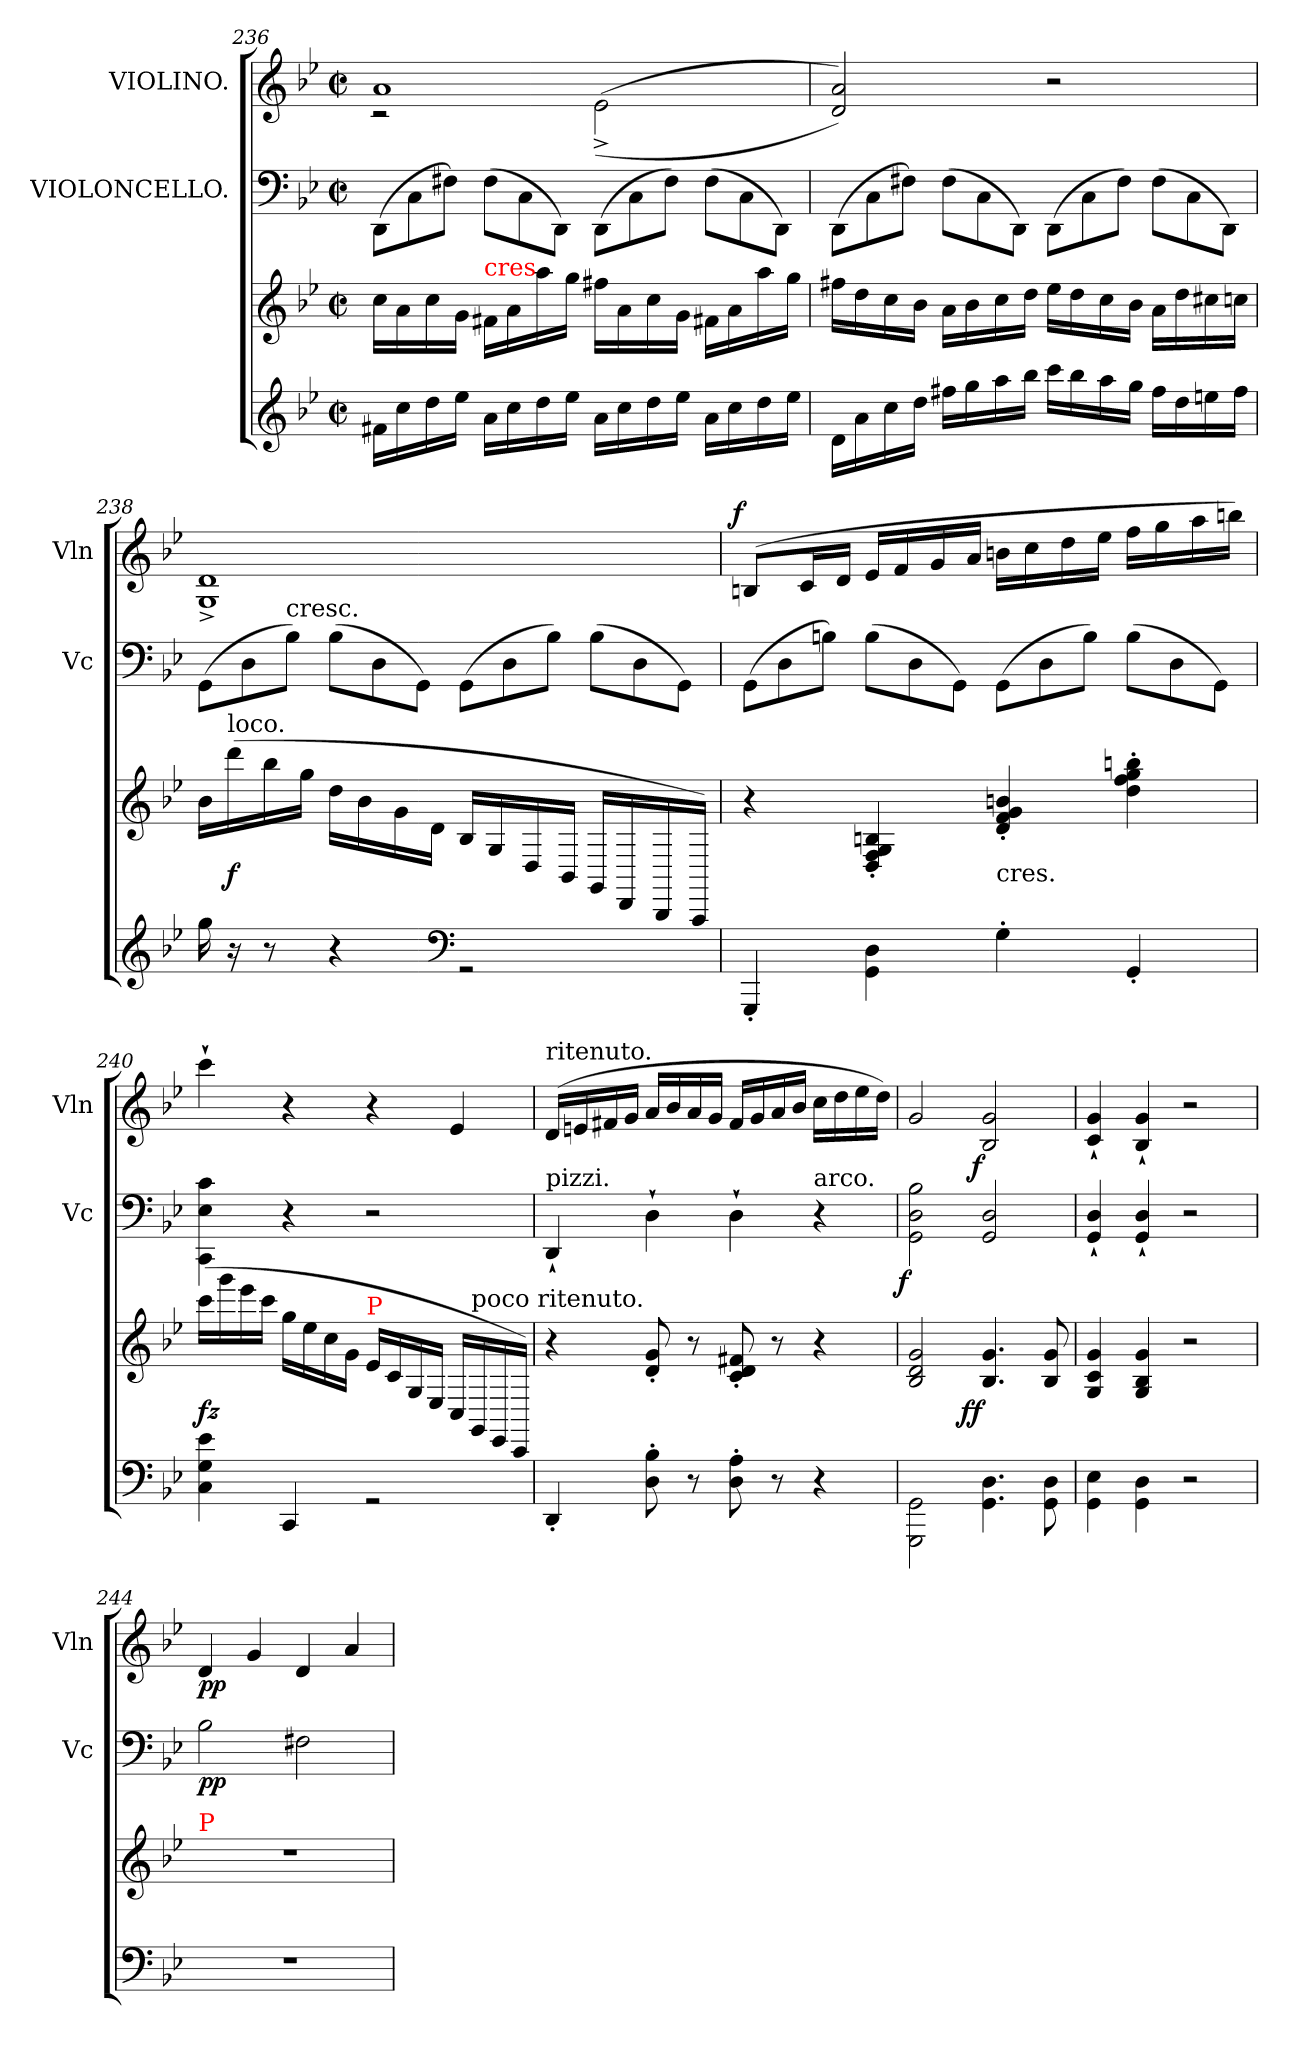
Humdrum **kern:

**kern	**kern	**dynam	**kern	**dynam	**kern	**dynam
*part3	*part3	*part3	*part2	*part2	*part1	*part1
*staff4	*staff3	*staff3/4	*staff2	*staff2	*staff1	*staff1
*	*	*	*I"VIOLONCELLO.	*	*I"VIOLINO.	*
*	*	*	*I'Vc	*	*I'Vln	*
*clefG2	*clefG2	*	*clefF4	*	*clefG2	*
*k[b-e-]	*k[b-e-]	*	*k[b-e-]	*	*k[b-e-]	*
*g:	*g:	*	*g:	*	*g:	*
*M2/2	*M2/2	*	*M2/2	*	*M2/2	*
*met(c|)	*met(c|)	*	*met(c|)	*	*met(c|)	*
*	*	*	*Xtuplet	*	*	*
=236	=236	=236	=236	=236	=236	=236
*	*	*	*	*	*^	*
16f#XLL	16cc\LL	.	(>12DD\L	.	1a	2rc	.
16cc	16a	.	.	.	.	.	.
.	.	.	12C\	.	.	.	.
16dd	16cc	.	.	.	.	.	.
.	.	.	12F#X\J)	.	.	.	.
16ee-JJ	16gJJ	.	.	.	.	.	.
!	!LO:TX:a:color=red:t=cres	!	!	!	!	!	!
16aLL	16f#XLL	.	(>12F#\L	.	.	.	.
16cc	16a	.	.	.	.	.	.
.	.	.	12C\	.	.	.	.
16dd	16aa	.	.	.	.	.	.
.	.	.	12DD\J)	.	.	.	.
16ee-JJ	16ggJJ	.	.	.	.	.	.
16aLL	16ff#LL	.	(>12DD\L	.	.	(<(>2e-^<	.
16cc	16a	.	.	.	.	.	.
.	.	.	12C\	.	.	.	.
16dd	16cc	.	.	.	.	.	.
.	.	.	12F#\J)	.	.	.	.
16ee-JJ	16gJJ	.	.	.	.	.	.
16aLL	16f#XLL	.	(>12F#\L	.	.	.	.
16cc	16a	.	.	.	.	.	.
.	.	.	12C\	.	.	.	.
16dd	16aa	.	.	.	.	.	.
.	.	.	12DD\J)	.	.	.	.
16ee-JJ	16ggJJ	.	.	.	.	.	.
*	*	*	*	*	*v	*v	*
=237	=237	=237	=237	=237	=237	=237
16d\LL	16ff#XLL	.	(>12DD\L	.	2a 2d))	.
16a	16dd	.	.	.	.	.
.	.	.	12C\	.	.	.
16cc	16cc	.	.	.	.	.
.	.	.	12F#X\J)	.	.	.
16ddJJ	16b-JJ	.	.	.	.	.
16ff#XLL	16aLL	.	(>12F#\L	.	.	.
16gg	16b-	.	.	.	.	.
.	.	.	12C\	.	.	.
16aa	16cc	.	.	.	.	.
.	.	.	12DD\J)	.	.	.
16bb-JJ	16ddJJ	.	.	.	.	.
16cccLL	16ee-LL	.	(>12DD\L	.	2r	.
16bb-	16dd	.	.	.	.	.
.	.	.	12C\	.	.	.
16aa	16cc	.	.	.	.	.
.	.	.	12F#\J)	.	.	.
16ggJJ	16b-JJ	.	.	.	.	.
16ff#LL	16aLL	.	(>12F#\L	.	.	.
16dd	16dd	.	.	.	.	.
.	.	.	12C\	.	.	.
16een	16cc#X	.	.	.	.	.
.	.	.	12DD\J)	.	.	.
16ff#JJ	16ccnJJ	.	.	.	.	.
=238	=238	=238	=238	=238	=238	=238
16gg\	16b-LL	.	(>12GGL	.	1d^> 1G^>	.
!	!LO:TX:a:t=loco.	!	!	!	!	!
16r	(>16ddd	f	.	.	.	.
.	.	.	12D	.	.	.
8r	16bb-	.	.	.	.	.
!	!	!	!LO:TX:t=cresc.	!	!	!
.	.	.	12B-J)	.	.	.
.	16ggJJ	.	.	.	.	.
4r	16dd\LL	.	(>12B-L	.	.	.
.	16b-	.	.	.	.	.
.	.	.	12D	.	.	.
.	16g	.	.	.	.	.
.	.	.	12GGJ)	.	.	.
.	16dJJ	.	.	.	.	.
*clefF4	*	*	*	*	*	*
2rGG	16B-/LL	.	(>12GGL	.	.	.
.	16G/	.	.	.	.	.
.	.	.	12D	.	.	.
.	16D/	.	.	.	.	.
.	.	.	12B-J)	.	.	.
.	16BB-/JJ	.	.	.	.	.
.	16GG/LL	.	(>12B-L	.	.	.
.	16DD/	.	.	.	.	.
.	.	.	12D	.	.	.
.	16BBB-/	.	.	.	.	.
.	.	.	12GGJ)	.	.	.
.	16AAA/JJ)	.	.	.	.	.
=239	=239	=239	=239	=239	=239	=239
!	!	!	!	!	!	!LO:DY:a:rj
4GGG'	4r	.	(>12GGL	.	(>8BnL	f
.	.	.	12D	.	.	.
.	.	.	.	.	16cL	.
.	.	.	12BnJ)	.	.	.
.	.	.	.	.	16dJJ	.
4D\ 4GG\	4Bn'>/ 4G'>/ 4F'>/ 4D'>/	.	(>12BL	.	16e-LL	.
.	.	.	.	.	16f	.
.	.	.	12D	.	.	.
.	.	.	.	.	16g	.
.	.	.	12GGJ)	.	.	.
.	.	.	.	.	16aJJ	.
!	!LO:TX:c:t=cres.	!	!	!	!	!
4G'>	4bn' 4g' 4f' 4d'	.	(>12GGL	.	16bnLL	.
.	.	.	.	.	16cc	.
.	.	.	12D	.	.	.
.	.	.	.	.	16dd	.
.	.	.	12BJ)	.	.	.
.	.	.	.	.	16ee-JJ	.
4GG'<	4bbn' 4gg' 4ff' 4dd'	.	(>12BL	.	16ffLL	.
.	.	.	.	.	16gg	.
.	.	.	12D	.	.	.
.	.	.	.	.	16aa	.
.	.	.	12GGJ)	.	.	.
.	.	.	.	.	16bbnJJ)	.
=240	=240	=240	=240	=240	=240	=240
4e- 4G 4C	(>16cccLL	fz	4c\ 4E-\ 4CC\	.	4ccc`>	.
.	16ggg	.	.	.	.	.
.	16eee-	.	.	.	.	.
.	16cccJJ	.	.	.	.	.
4CC	16ggLL	.	4r	.	4r	.
.	16ee-	.	.	.	.	.
.	16cc	.	.	.	.	.
.	16gJJ	.	.	.	.	.
!	!LO:TX:a:color=red:t=P	!	!	!	!	!
2rGG	16e-\LL	.	2r	.	4r	.
.	16c\	.	.	.	.	.
.	16G/	.	.	.	.	.
.	16E-/JJ	.	.	.	.	.
.	16C/LL	.	.	.	4e-	.
!	!LO:TX:a:t=poco ritenuto.	!	!	!	!	!
.	16GG/	.	.	.	.	.
.	16EE-/	.	.	.	.	.
.	16CC/JJ)	.	.	.	.	.
=241	=241	=241	=241	=241	=241	=241
!	!	!	!	!	!LO:TX:a:t=ritenuto.	!
!	!	!	!LO:TX:a:t=pizzi.	!	!	!
4DD'	4r	.	4DD`<	.	(<16dLL	.
.	.	.	.	.	16en	.
.	.	.	.	.	16f#X	.
.	.	.	.	.	16gJJ	.
8B-' 8D'	8g' 8d'	.	4D`>	.	16aLL	.
.	.	.	.	.	16b-	.
8r	8r	.	.	.	16a	.
.	.	.	.	.	16gJJ	.
8A' 8D'	8f#X' 8d' 8c'	.	4D`>	.	16f#LL	.
.	.	.	.	.	16g	.
8r	8r	.	.	.	16a	.
.	.	.	.	.	16b-JJ	.
!	!	!	!LO:TX:a:t=arco.	!	!	!
4r	4r	.	4r	.	16ccLL	.
.	.	.	.	.	16dd	.
.	.	.	.	.	16ee-	.
.	.	.	.	.	16ddJJ)	.
=242	=242	=242	=242	=242	=242	=242
!	!	!	!	!LO:DY:rj	!	!
2GG\ 2GGG\	2g/ 2d/ 2B-/	.	2B- 2D 2GG	f	2g	.
!	!	!LO:DY:rj	!	!	!	!LO:DY:rj
4.D\ 4.GG\	4.g/ 4.B-/	ff	2D 2GG	.	2g 2B-	f
8D\ 8GG\	8g/ 8B-/	.	.	.	.	.
=243	=243	=243	=243	=243	=243	=243
4E-\ 4GG\	4g/ 4c/ 4G/	.	4D`< 4GG`<	.	4g`< 4c`<	.
4D\ 4GG\	4g/ 4B-/ 4G/	.	4D`< 4GG`<	.	4g`< 4B-`<	.
2r	2r	.	2r	.	2r	.
=244	=244	=244	=244	=244	=244	=244
!	!LO:TX:a:color=red:t=P	!	!	!	!	!
1rF	1rdd	.	2B-	pp	4d	pp
.	.	.	.	.	4g	.
.	.	.	2F#X	.	4d	.
.	.	.	.	.	4a	.
=	=	=	=	=	=	=
*-	*-	*-	*-	*-	*-	*-
